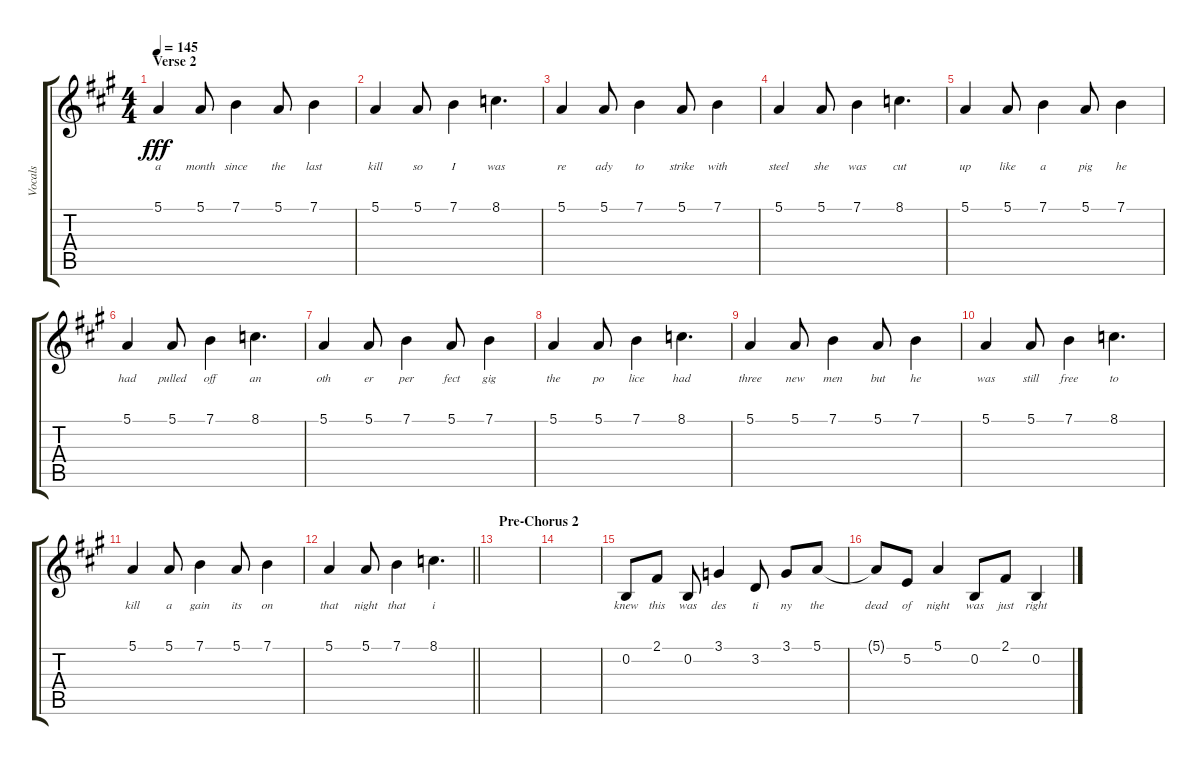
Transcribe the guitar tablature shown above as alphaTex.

\track ("Vocals " "Vocals ") {instrument voiceoohs}
\staff {score tabs}
\tuning (E4 B3 G3 D3 A2 E2) {hide}
\ts (4 4)
\section ("" "Verse 2")
\tempo 145
\clef g2
\ks a
5.1.4{lyrics (0 "a") lyrics (1 "") lyrics (2 "") lyrics (3 "") lyrics (4 "") dy fff} 5.1.8{lyrics (0 "month") lyrics (1 "") lyrics (2 "") lyrics (3 "") lyrics (4 "")} 7.1.4{lyrics (0 "since") lyrics (1 "") lyrics (2 "") lyrics (3 "") lyrics (4 "")} 5.1.8{lyrics (0 "the") lyrics (1 "") lyrics (2 "") lyrics (3 "") lyrics (4 "")} 7.1.4{lyrics (0 "last") lyrics (1 "") lyrics (2 "") lyrics (3 "") lyrics (4 "")} |
5.1.4{lyrics (0 "kill") lyrics (1 "") lyrics (2 "") lyrics (3 "") lyrics (4 "")} 5.1.8{lyrics (0 "so") lyrics (1 "") lyrics (2 "") lyrics (3 "") lyrics (4 "")} 7.1.4{lyrics (0 "I") lyrics (1 "") lyrics (2 "") lyrics (3 "") lyrics (4 "")} 8.1.4{d lyrics (0 "was") lyrics (1 "") lyrics (2 "") lyrics (3 "") lyrics (4 "")} |
5.1.4{lyrics (0 "re") lyrics (1 "") lyrics (2 "") lyrics (3 "") lyrics (4 "")} 5.1.8{lyrics (0 "ady") lyrics (1 "") lyrics (2 "") lyrics (3 "") lyrics (4 "")} 7.1.4{lyrics (0 "to") lyrics (1 "") lyrics (2 "") lyrics (3 "") lyrics (4 "")} 5.1.8{lyrics (0 "strike") lyrics (1 "") lyrics (2 "") lyrics (3 "") lyrics (4 "")} 7.1.4{lyrics (0 "with") lyrics (1 "") lyrics (2 "") lyrics (3 "") lyrics (4 "")} |
5.1.4{lyrics (0 "steel") lyrics (1 "") lyrics (2 "") lyrics (3 "") lyrics (4 "")} 5.1.8{lyrics (0 "she") lyrics (1 "") lyrics (2 "") lyrics (3 "") lyrics (4 "")} 7.1.4{lyrics (0 "was") lyrics (1 "") lyrics (2 "") lyrics (3 "") lyrics (4 "")} 8.1.4{d lyrics (0 "cut") lyrics (1 "") lyrics (2 "") lyrics (3 "") lyrics (4 "")} |
5.1.4{lyrics (0 "up") lyrics (1 "") lyrics (2 "") lyrics (3 "") lyrics (4 "")} 5.1.8{lyrics (0 "like") lyrics (1 "") lyrics (2 "") lyrics (3 "") lyrics (4 "")} 7.1.4{lyrics (0 "a") lyrics (1 "") lyrics (2 "") lyrics (3 "") lyrics (4 "")} 5.1.8{lyrics (0 "pig") lyrics (1 "") lyrics (2 "") lyrics (3 "") lyrics (4 "")} 7.1.4{lyrics (0 "he") lyrics (1 "") lyrics (2 "") lyrics (3 "") lyrics (4 "")} |
5.1.4{lyrics (0 "had") lyrics (1 "") lyrics (2 "") lyrics (3 "") lyrics (4 "")} 5.1.8{lyrics (0 "pulled") lyrics (1 "") lyrics (2 "") lyrics (3 "") lyrics (4 "")} 7.1.4{lyrics (0 "off") lyrics (1 "") lyrics (2 "") lyrics (3 "") lyrics (4 "")} 8.1.4{d lyrics (0 "an") lyrics (1 "") lyrics (2 "") lyrics (3 "") lyrics (4 "")} |
5.1.4{lyrics (0 "oth") lyrics (1 "") lyrics (2 "") lyrics (3 "") lyrics (4 "")} 5.1.8{lyrics (0 "er") lyrics (1 "") lyrics (2 "") lyrics (3 "") lyrics (4 "")} 7.1.4{lyrics (0 "per") lyrics (1 "") lyrics (2 "") lyrics (3 "") lyrics (4 "")} 5.1.8{lyrics (0 "fect") lyrics (1 "") lyrics (2 "") lyrics (3 "") lyrics (4 "")} 7.1.4{lyrics (0 "gig") lyrics (1 "") lyrics (2 "") lyrics (3 "") lyrics (4 "")} |
5.1.4{lyrics (0 "the") lyrics (1 "") lyrics (2 "") lyrics (3 "") lyrics (4 "")} 5.1.8{lyrics (0 "po") lyrics (1 "") lyrics (2 "") lyrics (3 "") lyrics (4 "")} 7.1.4{lyrics (0 "lice") lyrics (1 "") lyrics (2 "") lyrics (3 "") lyrics (4 "")} 8.1.4{d lyrics (0 "had") lyrics (1 "") lyrics (2 "") lyrics (3 "") lyrics (4 "")} |
5.1.4{lyrics (0 "three") lyrics (1 "") lyrics (2 "") lyrics (3 "") lyrics (4 "")} 5.1.8{lyrics (0 "new") lyrics (1 "") lyrics (2 "") lyrics (3 "") lyrics (4 "")} 7.1.4{lyrics (0 "men") lyrics (1 "") lyrics (2 "") lyrics (3 "") lyrics (4 "")} 5.1.8{lyrics (0 "but") lyrics (1 "") lyrics (2 "") lyrics (3 "") lyrics (4 "")} 7.1.4{lyrics (0 "he") lyrics (1 "") lyrics (2 "") lyrics (3 "") lyrics (4 "")} |
5.1.4{lyrics (0 "was") lyrics (1 "") lyrics (2 "") lyrics (3 "") lyrics (4 "")} 5.1.8{lyrics (0 "still") lyrics (1 "") lyrics (2 "") lyrics (3 "") lyrics (4 "")} 7.1.4{lyrics (0 "free") lyrics (1 "") lyrics (2 "") lyrics (3 "") lyrics (4 "")} 8.1.4{d lyrics (0 "to") lyrics (1 "") lyrics (2 "") lyrics (3 "") lyrics (4 "")} |
5.1.4{lyrics (0 "kill") lyrics (1 "") lyrics (2 "") lyrics (3 "") lyrics (4 "")} 5.1.8{lyrics (0 "a") lyrics (1 "") lyrics (2 "") lyrics (3 "") lyrics (4 "")} 7.1.4{lyrics (0 "gain") lyrics (1 "") lyrics (2 "") lyrics (3 "") lyrics (4 "")} 5.1.8{lyrics (0 "its") lyrics (1 "") lyrics (2 "") lyrics (3 "") lyrics (4 "")} 7.1.4{lyrics (0 "on") lyrics (1 "") lyrics (2 "") lyrics (3 "") lyrics (4 "")} |
\barLineRight lightlight
5.1.4{lyrics (0 "that") lyrics (1 "") lyrics (2 "") lyrics (3 "") lyrics (4 "")} 5.1.8{lyrics (0 "night") lyrics (1 "") lyrics (2 "") lyrics (3 "") lyrics (4 "")} 7.1.4{lyrics (0 "that") lyrics (1 "") lyrics (2 "") lyrics (3 "") lyrics (4 "")} 8.1.4{d lyrics (0 "i") lyrics (1 "") lyrics (2 "") lyrics (3 "") lyrics (4 "")} |
\section ("" "Pre-Chorus 2")
|
|
0.2.8{lyrics (0 "knew") lyrics (1 "") lyrics (2 "") lyrics (3 "") lyrics (4 "")} 2.1.8{lyrics (0 "this") lyrics (1 "") lyrics (2 "") lyrics (3 "") lyrics (4 "")} 0.2.8{lyrics (0 "was") lyrics (1 "") lyrics (2 "") lyrics (3 "") lyrics (4 "")} 3.1.4{lyrics (0 "des") lyrics (1 "") lyrics (2 "") lyrics (3 "") lyrics (4 "")} 3.2.8{lyrics (0 "ti") lyrics (1 "") lyrics (2 "") lyrics (3 "") lyrics (4 "")} 3.1.8{lyrics (0 "ny") lyrics (1 "") lyrics (2 "") lyrics (3 "") lyrics (4 "")} 5.1.8{lyrics (0 "the") lyrics (1 "") lyrics (2 "") lyrics (3 "") lyrics (4 "")} |
5.1{t}.8{lyrics (0 "dead") lyrics (1 "") lyrics (2 "") lyrics (3 "") lyrics (4 "")} 5.2.8{lyrics (0 "of") lyrics (1 "") lyrics (2 "") lyrics (3 "") lyrics (4 "")} 5.1.4{lyrics (0 "night") lyrics (1 "") lyrics (2 "") lyrics (3 "") lyrics (4 "")} 0.2.8{lyrics (0 "was") lyrics (1 "") lyrics (2 "") lyrics (3 "") lyrics (4 "")} 2.1.8{lyrics (0 "just") lyrics (1 "") lyrics (2 "") lyrics (3 "") lyrics (4 "")} 0.2.4{lyrics (0 "right") lyrics (1 "") lyrics (2 "") lyrics (3 "") lyrics (4 "")}
